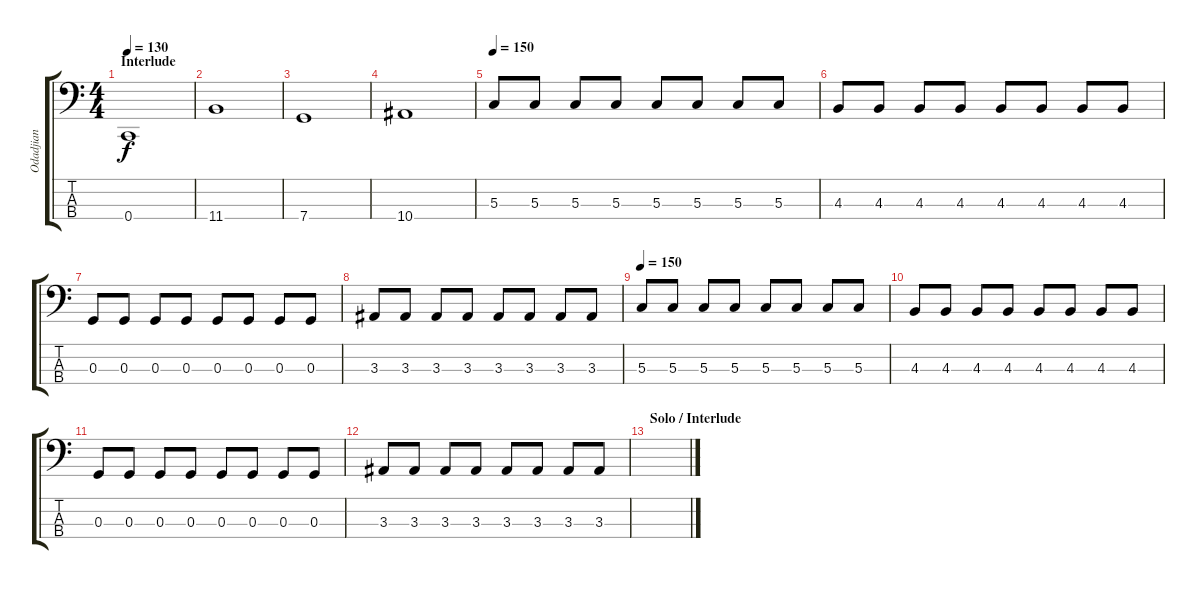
\track ("Odadjian" "Odadjian") {instrument electricbasspick}
\staff {score tabs}
\tuning (F2 C2 G1 C1) {hide}
\ts (4 4)
\section ("" "Interlude")
\tempo 130
\clef f4
\ks c
0.4.1{dy f} |
11.4.1 |
7.4.1 |
10.4.1 |
\tempo 150
5.3.8 5.3.8 5.3.8 5.3.8 5.3.8 5.3.8 5.3.8 5.3.8 |
4.3.8 4.3.8 4.3.8 4.3.8 4.3.8 4.3.8 4.3.8 4.3.8 |
0.3.8 0.3.8 0.3.8 0.3.8 0.3.8 0.3.8 0.3.8 0.3.8 |
3.3.8 3.3.8 3.3.8 3.3.8 3.3.8 3.3.8 3.3.8 3.3.8 |
\tempo 150
5.3.8 5.3.8 5.3.8 5.3.8 5.3.8 5.3.8 5.3.8 5.3.8 |
4.3.8 4.3.8 4.3.8 4.3.8 4.3.8 4.3.8 4.3.8 4.3.8 |
0.3.8 0.3.8 0.3.8 0.3.8 0.3.8 0.3.8 0.3.8 0.3.8 |
3.3.8 3.3.8 3.3.8 3.3.8 3.3.8 3.3.8 3.3.8 3.3.8 |
\section ("" "Solo / Interlude")
